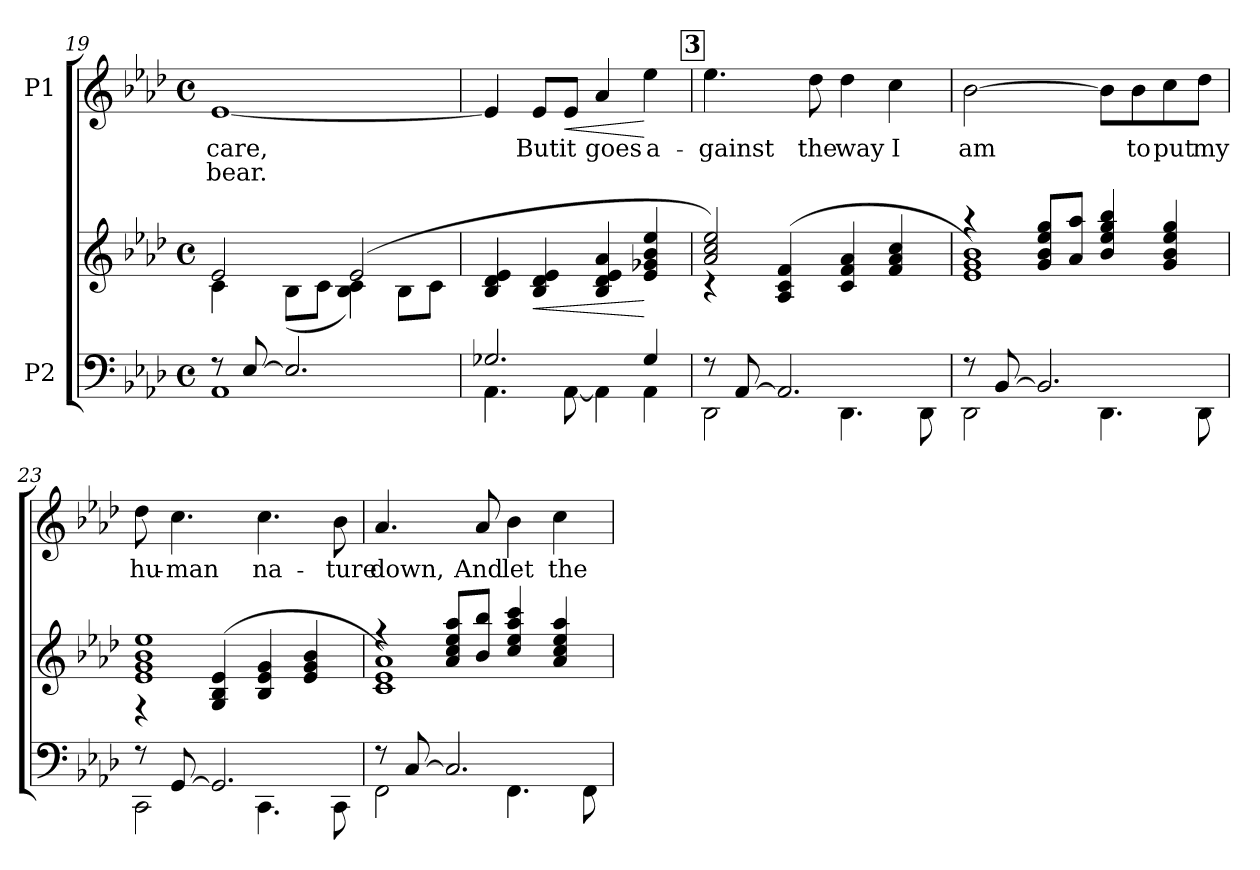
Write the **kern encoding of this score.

**kern	**kern	**dynam	**kern	**text	**text	**dynam
*part2	*part2	*part2	*part1	*part1	*part1	*part1
*staff3	*staff2	*staff2/3	*staff1	*staff1	*staff1	*staff1
*I"P2	*	*	*I"P1	*	*	*
*clefF4	*clefG2	*	*clefG2	*	*	*
*k[b-e-a-d-]	*k[b-e-a-d-]	*	*k[b-e-a-d-]	*	*	*
*A-:	*A-:	*	*A-:	*	*	*
*M4/4	*M4/4	*	*M4/4	*	*	*
*met(c)	*met(c)	*	*met(c)	*	*	*
=19	=19	=19	=19	=19	=19	=19
*^	*^	*	*	*	*	*
!	!	!	!	!	!	!LO:LY:b:color=#000000	!LO:LY:b:color=#000000	!
8r	1AA-i	2e-i/	4ci\	.	[<1e-i	care,	bear.	.
[>8E-i/	.	.	.	.	.	.	.	.
2.E-i/]	.	.	(8B-i\L	.	.	.	.	.
.	.	.	8ci\J	.	.	.	.	.
.	.	(2e-i/	4B-i\ 4ci)	.	.	.	.	.
.	.	.	8B-i\L	.	.	.	.	.
.	.	.	8ci\J	.	.	.	.	.
*	*	*v	*v	*	*	*	*	*
=20	=20	=20	=20	=20	=20	=20	=20
2.G-Xi/	4.AA-i\	4B-i/ 4d-i 4e-i	.	4e-i/]	.	.	.
!	!	!	!LO:HP:b	!	!	!	!
!	!	!	!	!	!LO:LY:b:color=#000000	!	!
.	.	4B-i/ 4d-i 4e-i	<	8e-i/L	But	.	.
!	!	!	!	!	!LO:LY:b:color=#000000	!	!LO:HP:b
.	[<8AA-i\	.	.	8e-i/J	it	.	<
!	!	!	!	!	!LO:LY:b:color=#000000	!	!
.	4AA-i\]	4B-i/ 4d-i 4e-i 4a-i	.	4a-i/	goes	.	.
!	!	!	!	!	!LO:LY:b:color=#000000	!	!
4G-i/	4AA-i\	4e-i/ 4g-Xi 4b-i 4ee-i	[	4ee-i\	a-	.	[
!!LO:LB:g=z
!!LO:REH:place=s1:color=#000000:enc=box:fs=12.5566:t=3
=21	=21	=21	=21	=21	=21	=21	=21
*	*	*^	*	*	*	*	*
!	!	!	!	!	!	!LO:LY:b:color=#000000	!	!
8r	2DD-i\	2a-i/ 2cci 2ee-i)	4r	.	4.ee-i\	-gainst	.	.
[>8AA-i/	.	.	.	.	.	.	.	.
2.AA-i/]	.	.	(4A-i/ 4ci 4fi	.	.	.	.	.
!	!	!	!	!	!	!LO:LY:b:color=#000000	!	!
.	.	.	.	.	8dd-i\	the	.	.
!	!	!	!	!	!	!LO:LY:b:color=#000000	!	!
.	4.DD-i\	4ci/ 4fi 4a-i	2ryy	.	4dd-i\	way	.	.
!	!	!	!	!	!	!LO:LY:b:color=#000000	!	!
.	.	4fi/ 4a-i 4cci	.	.	4cci\	I	.	.
.	8DD-i\	.	.	.	.	.	.	.
=22	=22	=22	=22	=22	=22	=22	=22	=22
!	!	!	!	!	!	!LO:LY:b:color=#000000	!	!
8r	2DD-i\	4r	1e-i 1gi 1b-i)	.	[>2b-i\	am	.	.
[>8BB-i/	.	.	.	.	.	.	.	.
2.BB-i/]	.	8gi/ 8b-i 8ee-i 8ggiL	.	.	.	.	.	.
.	.	8a-i/ 8aa-iJ	.	.	.	.	.	.
.	4.DD-i\	4b-i/ 4ee-i 4ggi 4bb-i	.	.	8b-i\L]	.	.	.
!	!	!	!	!	!	!LO:LY:b:color=#000000	!	!
.	.	.	.	.	8b-i\	to	.	.
!	!	!	!	!	!	!LO:LY:b:color=#000000	!	!
.	.	4gi/ 4b-i 4ee-i 4ggi	.	.	8cci\	put	.	.
!	!	!	!	!	!	!LO:LY:b:color=#000000	!	!
.	8DD-i\	.	.	.	8dd-i\J	my	.	.
=23	=23	=23	=23	=23	=23	=23	=23	=23
!	!	!	!	!	!	!LO:LY:b:color=#000000	!	!
8r	2CCi\	(1e-i 1gi 1b-i 1ee-i	4r	.	8dd-i\	hu-	.	.
!	!	!	!	!	!	!LO:LY:b:color=#000000	!	!
[>8GGi/	.	.	.	.	4.cci\	-man	.	.
2.GGi/]	.	.	(4Gi/ 4B-i 4e-i	.	.	.	.	.
!	!	!	!	!	!	!LO:LY:b:color=#000000	!	!
.	4.CCi\	.	4B-i/ 4e-i 4gi	.	4.cci\	na-	.	.
.	.	.	4e-i/ 4gi 4b-i	.	.	.	.	.
!	!	!	!	!	!	!LO:LY:b:color=#000000	!	!
.	8CCi\	.	.	.	8b-i\	-ture	.	.
=24	=24	=24	=24	=24	=24	=24	=24	=24
!	!	!	!	!	!	!LO:LY:b:color=#000000	!	!
8r	2FFi\	4r	1ci 1e-i 1a-i)	.	4.a-i/	down,	.	.
[>8Ci/	.	.	.	.	.	.	.	.
2.Ci/]	.	8a-i/ 8cci 8ee-i 8aa-iL	.	.	.	.	.	.
!	!	!	!	!	!	!LO:LY:b:color=#000000	!	!
.	.	8b-i/ 8bb-iJ	.	.	8a-i/	And	.	.
!	!	!	!	!	!	!LO:LY:b:color=#000000	!	!
.	4.FFi\	4cci/ 4ee-i 4aa-i 4ccci	.	.	4b-i\	let	.	.
!	!	!	!	!	!	!LO:LY:b:color=#000000	!	!
.	.	4a-i/ 4cci 4ee-i 4aa-i	.	.	4cci\	the	.	.
.	8FFi\	.	.	.	.	.	.	.
*v	*v	*	*	*	*	*	*	*
*	*v	*v	*	*	*	*	*
=	=	=	=	=	=	=
*-	*-	*-	*-	*-	*-	*-
